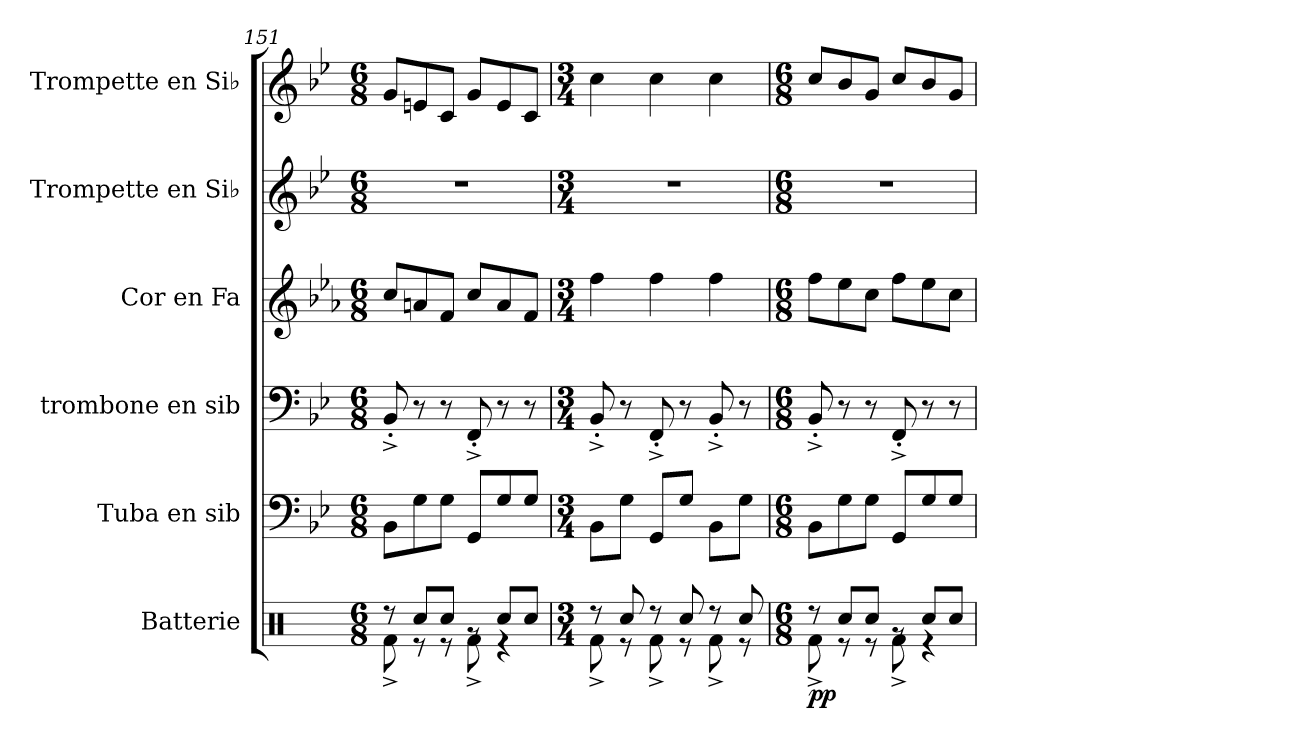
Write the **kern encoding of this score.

**kern	**dynam	**kern	**kern	**kern	**kern	**kern
*part6	*part6	*part5	*part4	*part3	*part2	*part1
*staff6	*staff6	*staff5	*staff4	*staff3	*staff2	*staff1
*I"Batterie	*	*I"Tuba en sib	*I"trombone en sib	*I"Cor en Fa	*I"Trompette en Si♭	*I"Trompette en Si♭
*I'Batt.	*	*I'Tub. sib	*I'Trb. sib	*I'Cor Fa	*I'Tromp. Si♭	*I'Tromp. Si♭
*clefX	*	*clefF4	*clefF4	*clefG2	*clefG2	*clefG2
*	*	*ITrd1c2	*ITrd1c2	*ITrd4c7	*ITrd1c2	*ITrd1c2
*k[]	*	*k[b-e-a-d-]	*k[b-e-a-d-]	*k[b-e-a-d-]	*k[b-e-a-d-]	*k[b-e-a-d-]
*M6/8	*	*M6/8	*M6/8	*M6/8	*M6/8	*M6/8
=151	=151	=151	=151	=151	=151	=151
*^	*	*	*	*	*	*
8r	8Rf^\	.	8AA-\L	8AA-'^/	8f/L	2.r	8f/L
8Rcc/L	8r	.	8F\	8r	8dn/	.	8dn/
8Rcc/J	8r	.	8F\J	8r	8B-/J	.	8B-/J
8rg	8Rf^\	.	8FF/L	8EE-'^/	8f/L	.	8f/L
8Rcc/L	4r	.	8F/	8r	8d/	.	8d/
8Rcc/J	.	.	8F/J	8r	8B-/J	.	8B-/J
!!LO:LB:g=z
=152	=152	=152	=152	=152	=152	=152	=152
*M3/4	*	*	*M3/4	*M3/4	*M3/4	*M3/4	*M3/4
8r	8Rf^\	.	8AA-\L	8AA-'^/	4b-\	2.r	4b-\
8Rcc/	8r	.	8F\J	8r	.	.	.
8r	8Rf^\	.	8FF/L	8EE-'^/	4b-\	.	4b-\
8Rcc/	8r	.	8F/J	8r	.	.	.
8r	8Rf^\	.	8AA-\L	8AA-'^/	4b-\	.	4b-\
8Rcc/	8r	.	8F\J	8r	.	.	.
=153	=153	=153	=153	=153	=153	=153	=153
*M6/8	*	*	*M6/8	*M6/8	*M6/8	*M6/8	*M6/8
!	!	!LO:DY:b	!	!	!	!	!
!	!	!LO:DY:n=1:b	!	!	!	!	!
8r	8Rf^\	p p	8AA-\L	8AA-'^/	8b-\L	2.r	8b-/L
8Rcc/L	8r	.	8F\	8r	8a-\	.	8a-/
8Rcc/J	8r	.	8F\J	8r	8f\J	.	8f/J
8rg	8Rf^\	.	8FF/L	8EE-'^/	8b-\L	.	8b-/L
8Rcc/L	4r	.	8F/	8r	8a-\	.	8a-/
8Rcc/J	.	.	8F/J	8r	8f\J	.	8f/J
*v	*v	*	*	*	*	*	*
=	=	=	=	=	=	=
*-	*-	*-	*-	*-	*-	*-
